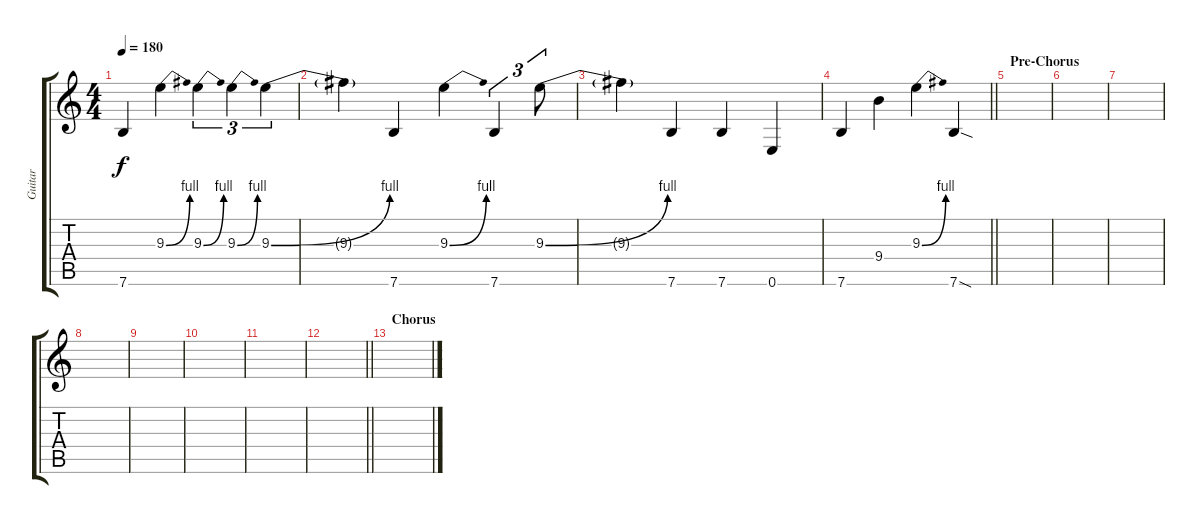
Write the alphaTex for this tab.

\track ("Guitar" "Guitar") {instrument distortionguitar}
\staff {score tabs}
\tuning (E4 B3 G3 D3 A2 E2) {hide}
\ts (4 4)
\tempo 180
\clef g2
\ks c
7.6.4{dy f} 9.3{be (bend 0 0 60 4)}.4 9.3{be (bend 0 0 60 4)}.4{tu (3 2)} 9.3{be (bend 0 0 60 4)}.4{tu (3 2)} 9.3{be (bend 0 0 60 4)}.4{tu (3 2)} |
9.3{t}.4 7.6.4 9.3{be (bend 0 0 60 4)}.4 7.6.4{tu (3 2)} 9.3{be (bend 0 0 60 4)}.8{tu (3 2)} |
9.3{t}.4 7.6.4 7.6.4 0.6.4 |
\barLineRight lightlight
7.6.4 9.4.4 9.3{be (bend 0 0 60 4)}.4 7.6{sod}.4 |
\section ("" "Pre-Chorus")
|
|
|
|
|
|
|
\barLineRight lightlight
|
\section ("" "Chorus")
